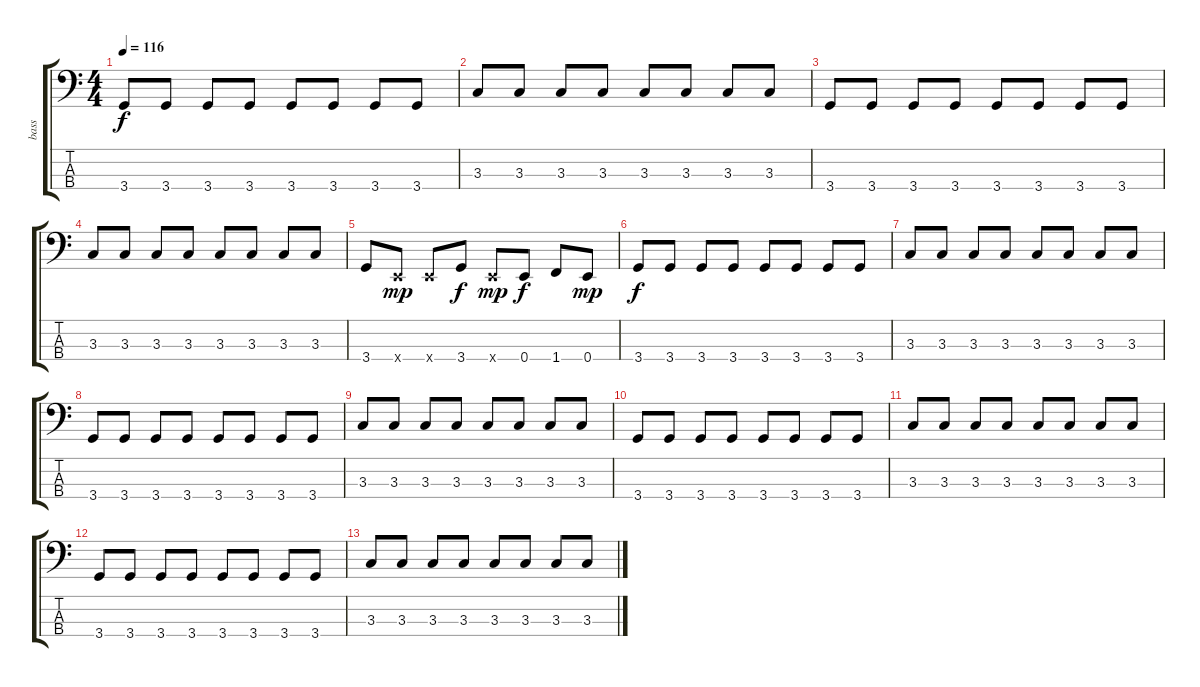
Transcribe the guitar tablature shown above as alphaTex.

\track ("bass" "bass") {instrument electricbassfinger}
\staff {score tabs}
\tuning (G2 D2 A1 E1) {hide}
\ts (4 4)
\tempo 116
\clef f4
\ks c
3.4.8{dy f} 3.4.8 3.4.8 3.4.8 3.4.8 3.4.8 3.4.8 3.4.8 |
3.3.8 3.3.8 3.3.8 3.3.8 3.3.8 3.3.8 3.3.8 3.3.8 |
3.4.8 3.4.8 3.4.8 3.4.8 3.4.8 3.4.8 3.4.8 3.4.8 |
3.3.8 3.3.8 3.3.8 3.3.8 3.3.8 3.3.8 3.3.8 3.3.8 |
3.4.8 0.4{x}.8{dy mp} 0.4{x}.8 3.4.8{dy f} 0.4{x}.8{dy mp} 0.4.8{dy f} 1.4.8 0.4.8{dy mp} |
3.4.8{dy f} 3.4.8 3.4.8 3.4.8 3.4.8 3.4.8 3.4.8 3.4.8 |
3.3.8 3.3.8 3.3.8 3.3.8 3.3.8 3.3.8 3.3.8 3.3.8 |
3.4.8 3.4.8 3.4.8 3.4.8 3.4.8 3.4.8 3.4.8 3.4.8 |
3.3.8 3.3.8 3.3.8 3.3.8 3.3.8 3.3.8 3.3.8 3.3.8 |
3.4.8 3.4.8 3.4.8 3.4.8 3.4.8 3.4.8 3.4.8 3.4.8 |
3.3.8 3.3.8 3.3.8 3.3.8 3.3.8 3.3.8 3.3.8 3.3.8 |
3.4.8 3.4.8 3.4.8 3.4.8 3.4.8 3.4.8 3.4.8 3.4.8 |
3.3.8 3.3.8 3.3.8 3.3.8 3.3.8 3.3.8 3.3.8 3.3.8
